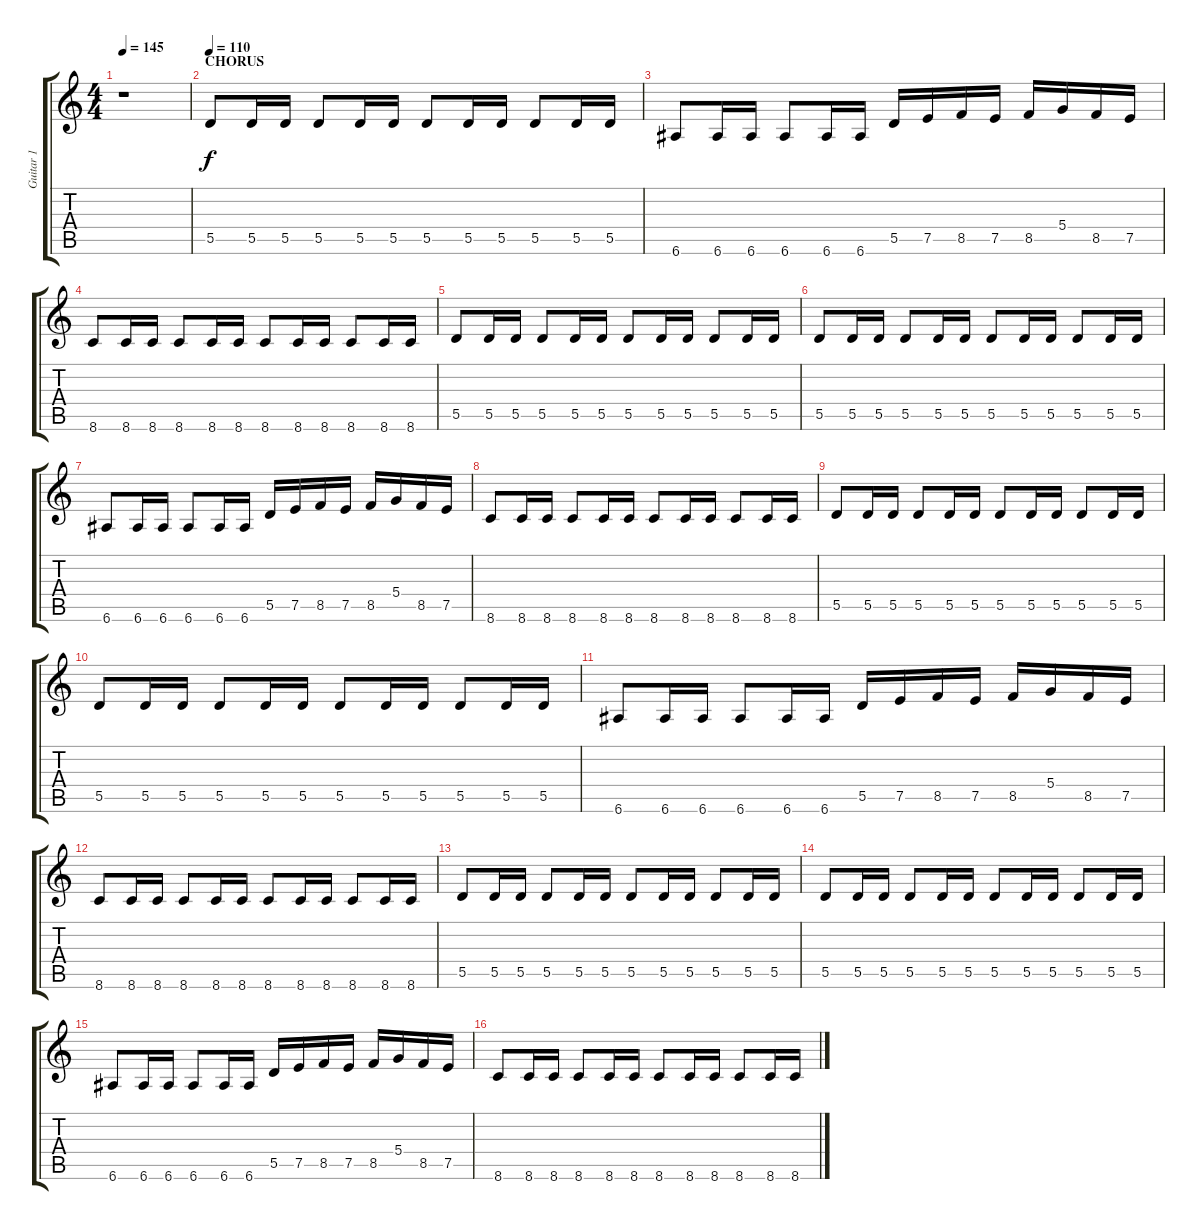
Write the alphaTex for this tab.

\track ("Guitar 1" "Guitar 1") {instrument overdrivenguitar}
\staff {score tabs}
\tuning (E4 B3 G3 D3 A2 E2) {hide}
\ts (4 4)
\tempo 145
\clef g2
\ks c
r.1{dy f} |
\section ("" "CHORUS")
\tempo 110
5.5.8{instrument distortionguitar} 5.5.16 5.5.16 5.5.8 5.5.16 5.5.16 5.5.8 5.5.16 5.5.16 5.5.8 5.5.16 5.5.16 |
6.6.8 6.6.16 6.6.16 6.6.8 6.6.16 6.6.16 5.5.16 7.5.16 8.5.16 7.5.16 8.5.16 5.4.16 8.5.16 7.5.16 |
8.6.8 8.6.16 8.6.16 8.6.8 8.6.16 8.6.16 8.6.8 8.6.16 8.6.16 8.6.8 8.6.16 8.6.16 |
5.5.8 5.5.16 5.5.16 5.5.8 5.5.16 5.5.16 5.5.8 5.5.16 5.5.16 5.5.8 5.5.16 5.5.16 |
5.5.8 5.5.16 5.5.16 5.5.8 5.5.16 5.5.16 5.5.8 5.5.16 5.5.16 5.5.8 5.5.16 5.5.16 |
6.6.8 6.6.16 6.6.16 6.6.8 6.6.16 6.6.16 5.5.16 7.5.16 8.5.16 7.5.16 8.5.16 5.4.16 8.5.16 7.5.16 |
8.6.8 8.6.16 8.6.16 8.6.8 8.6.16 8.6.16 8.6.8 8.6.16 8.6.16 8.6.8 8.6.16 8.6.16 |
5.5.8 5.5.16 5.5.16 5.5.8 5.5.16 5.5.16 5.5.8 5.5.16 5.5.16 5.5.8 5.5.16 5.5.16 |
5.5.8 5.5.16 5.5.16 5.5.8 5.5.16 5.5.16 5.5.8 5.5.16 5.5.16 5.5.8 5.5.16 5.5.16 |
6.6.8 6.6.16 6.6.16 6.6.8 6.6.16 6.6.16 5.5.16 7.5.16 8.5.16 7.5.16 8.5.16 5.4.16 8.5.16 7.5.16 |
8.6.8 8.6.16 8.6.16 8.6.8 8.6.16 8.6.16 8.6.8 8.6.16 8.6.16 8.6.8 8.6.16 8.6.16 |
5.5.8 5.5.16 5.5.16 5.5.8 5.5.16 5.5.16 5.5.8 5.5.16 5.5.16 5.5.8 5.5.16 5.5.16 |
5.5.8 5.5.16 5.5.16 5.5.8 5.5.16 5.5.16 5.5.8 5.5.16 5.5.16 5.5.8 5.5.16 5.5.16 |
6.6.8 6.6.16 6.6.16 6.6.8 6.6.16 6.6.16 5.5.16 7.5.16 8.5.16 7.5.16 8.5.16 5.4.16 8.5.16 7.5.16 |
8.6.8 8.6.16 8.6.16 8.6.8 8.6.16 8.6.16 8.6.8 8.6.16 8.6.16 8.6.8 8.6.16 8.6.16
